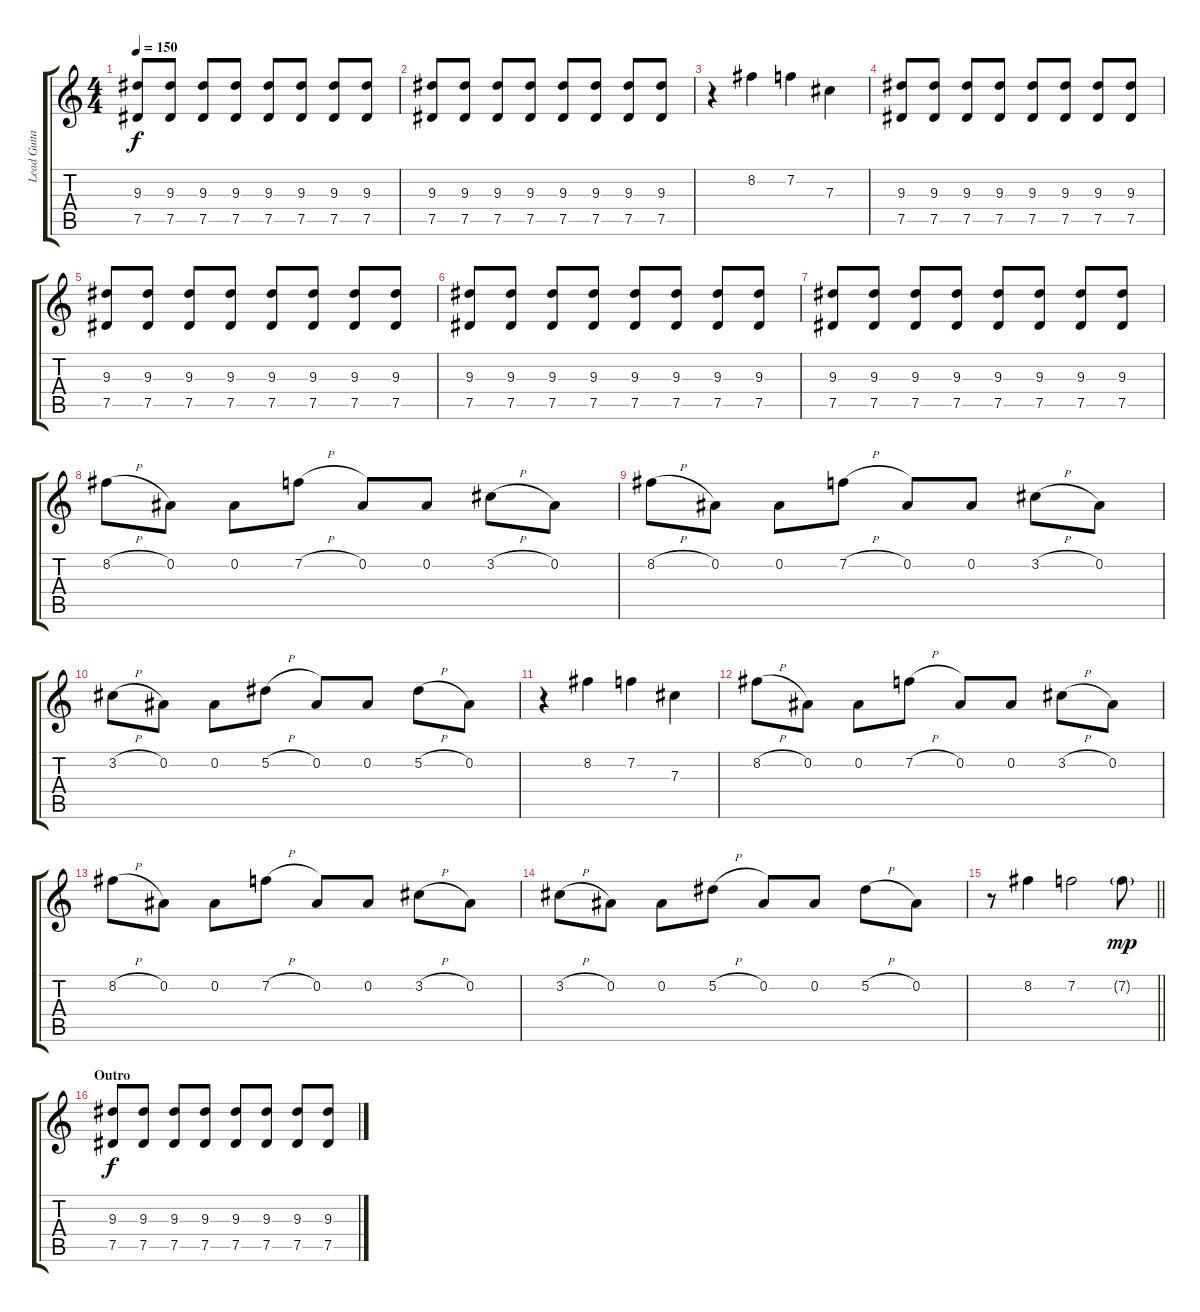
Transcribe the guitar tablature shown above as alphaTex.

\track ("Lead Guitar" "Lead Guita") {instrument distortionguitar}
\staff {score tabs}
\tuning (Eb4 Bb3 Gb3 Db3 Ab2 Eb2) {hide}
\ts (4 4)
\tempo 150
\clef g2
\ks c
(9.3 7.5).8{dy f} (9.3 7.5).8 (9.3 7.5).8 (9.3 7.5).8 (9.3 7.5).8 (9.3 7.5).8 (9.3 7.5).8 (9.3 7.5).8 |
(9.3 7.5).8 (9.3 7.5).8 (9.3 7.5).8 (9.3 7.5).8 (9.3 7.5).8 (9.3 7.5).8 (9.3 7.5).8 (9.3 7.5).8 |
r.4 8.2.4 7.2.4 7.3.4 |
(9.3 7.5).8 (9.3 7.5).8 (9.3 7.5).8 (9.3 7.5).8 (9.3 7.5).8 (9.3 7.5).8 (9.3 7.5).8 (9.3 7.5).8 |
(9.3 7.5).8 (9.3 7.5).8 (9.3 7.5).8 (9.3 7.5).8 (9.3 7.5).8 (9.3 7.5).8 (9.3 7.5).8 (9.3 7.5).8 |
(9.3 7.5).8 (9.3 7.5).8 (9.3 7.5).8 (9.3 7.5).8 (9.3 7.5).8 (9.3 7.5).8 (9.3 7.5).8 (9.3 7.5).8 |
(9.3 7.5).8 (9.3 7.5).8 (9.3 7.5).8 (9.3 7.5).8 (9.3 7.5).8 (9.3 7.5).8 (9.3 7.5).8 (9.3 7.5).8 |
8.2{h}.8 0.2.8 0.2.8 7.2{h}.8 0.2.8 0.2.8 3.2{h}.8 0.2.8 |
8.2{h}.8 0.2.8 0.2.8 7.2{h}.8 0.2.8 0.2.8 3.2{h}.8 0.2.8 |
3.2{h}.8 0.2.8 0.2.8 5.2{h}.8 0.2.8 0.2.8 5.2{h}.8 0.2.8 |
r.4 8.2.4 7.2.4 7.3.4 |
8.2{h}.8 0.2.8 0.2.8 7.2{h}.8 0.2.8 0.2.8 3.2{h}.8 0.2.8 |
8.2{h}.8 0.2.8 0.2.8 7.2{h}.8 0.2.8 0.2.8 3.2{h}.8 0.2.8 |
3.2{h}.8 0.2.8 0.2.8 5.2{h}.8 0.2.8 0.2.8 5.2{h}.8 0.2.8 |
\barLineRight lightlight
r.8 8.2.4 7.2.2 7.2{g}.8{dy mp} |
\section ("" "Outro")
(9.3 7.5).8{dy f} (9.3 7.5).8 (9.3 7.5).8 (9.3 7.5).8 (9.3 7.5).8 (9.3 7.5).8 (9.3 7.5).8 (9.3 7.5).8
